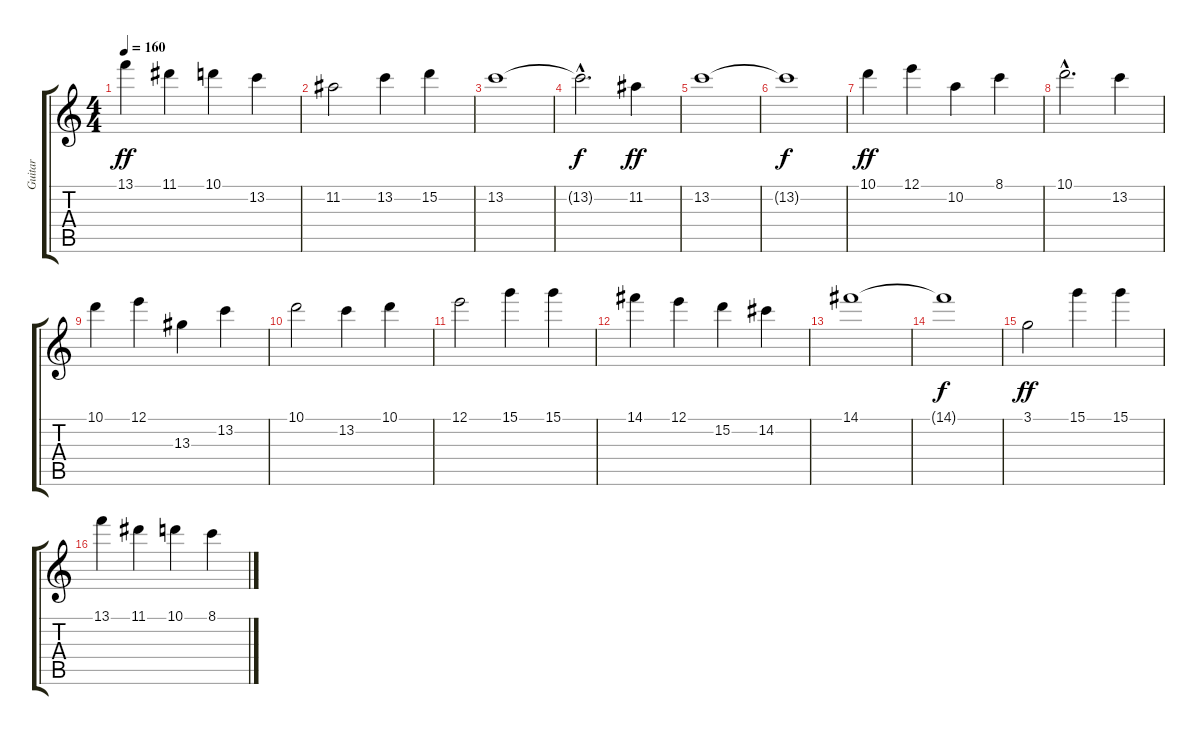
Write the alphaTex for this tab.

\track ("Guitar" "Guitar") {instrument distortionguitar}
\staff {score tabs}
\tuning (E4 B3 G3 D3 A2 E2) {hide}
\ts (4 4)
\tempo 160
\clef g2
\ks c
13.1.4{dy ff} 11.1.4 10.1.4 13.2.4 |
11.2.2 13.2.4 15.2.4 |
13.2.1 |
13.2{hac t}.2{d dy f} 11.2.4{dy ff} |
13.2.1 |
13.2{t}.1{dy f} |
10.1.4{dy ff} 12.1.4 10.2.4 8.1.4 |
10.1{hac}.2{d} 13.2.4 |
10.1.4 12.1.4 13.3.4 13.2.4 |
10.1.2 13.2.4 10.1.4 |
12.1.2 15.1.4 15.1.4 |
14.1.4 12.1.4 15.2.4 14.2.4 |
14.1.1 |
14.1{t}.1{dy f} |
3.1.2{dy ff} 15.1.4 15.1.4 |
13.1.4 11.1.4 10.1.4 8.1.4
